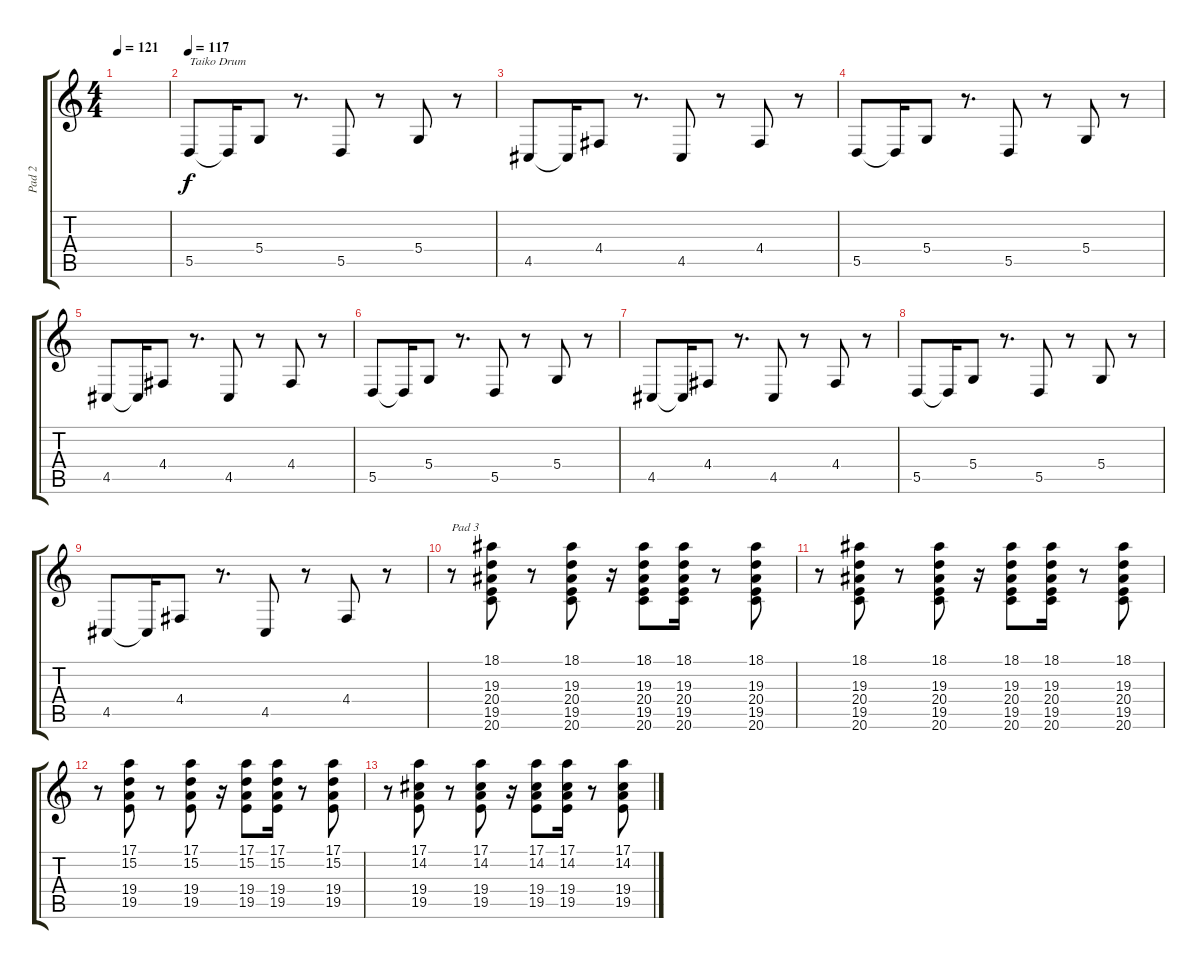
\track ("Pad 2" "Pad 2") {instrument pad2warm}
\staff {score tabs}
\tuning (E4 B3 G3 D3 A2 E2) {hide}
\ts (4 4)
\tempo 121
\clef g2
\ks c
|
\tempo 117
5.5.8{txt "Taiko Drum" volume 13 instrument taikodrum} 5.5{t}.16 5.4.8 r.8{d} 5.5.8 r.8 5.4.8 r.8 |
4.5.8 4.5{t}.16 4.4.8 r.8{d} 4.5.8 r.8 4.4.8 r.8 |
5.5.8 5.5{t}.16 5.4.8 r.8{d} 5.5.8 r.8 5.4.8 r.8 |
4.5.8 4.5{t}.16 4.4.8 r.8{d} 4.5.8 r.8 4.4.8 r.8 |
5.5.8 5.5{t}.16 5.4.8 r.8{d} 5.5.8 r.8 5.4.8 r.8 |
4.5.8 4.5{t}.16 4.4.8 r.8{d} 4.5.8 r.8 4.4.8 r.8 |
5.5.8 5.5{t}.16 5.4.8 r.8{d} 5.5.8 r.8 5.4.8 r.8 |
4.5.8 4.5{t}.16 4.4.8 r.8{d} 4.5.8 r.8 4.4.8 r.8 |
r.8{txt "Pad 3" volume 7 balance 8 instrument pad3polysynth} (18.1 19.3 20.4 19.5 20.6).8 r.8 (18.1 19.3 20.4 19.5 20.6).8 r.16 (18.1 19.3 20.4 19.5 20.6).8 (18.1 19.3 20.4 19.5 20.6).16 r.8 (18.1 19.3 20.4 19.5 20.6).8 |
r.8 (18.1 19.3 20.4 19.5 20.6).8 r.8 (18.1 19.3 20.4 19.5 20.6).8 r.16 (18.1 19.3 20.4 19.5 20.6).8 (18.1 19.3 20.4 19.5 20.6).16 r.8 (18.1 19.3 20.4 19.5 20.6).8 |
r.8 (17.1 15.2 19.4 19.5).8 r.8 (17.1 15.2 19.4 19.5).8 r.16 (17.1 15.2 19.4 19.5).8 (17.1 15.2 19.4 19.5).16 r.8 (17.1 15.2 19.4 19.5).8 |
r.8 (17.1 14.2 19.4 19.5).8 r.8 (17.1 14.2 19.4 19.5).8 r.16 (17.1 14.2 19.4 19.5).8 (17.1 14.2 19.4 19.5).16 r.8 (17.1 14.2 19.4 19.5).8
